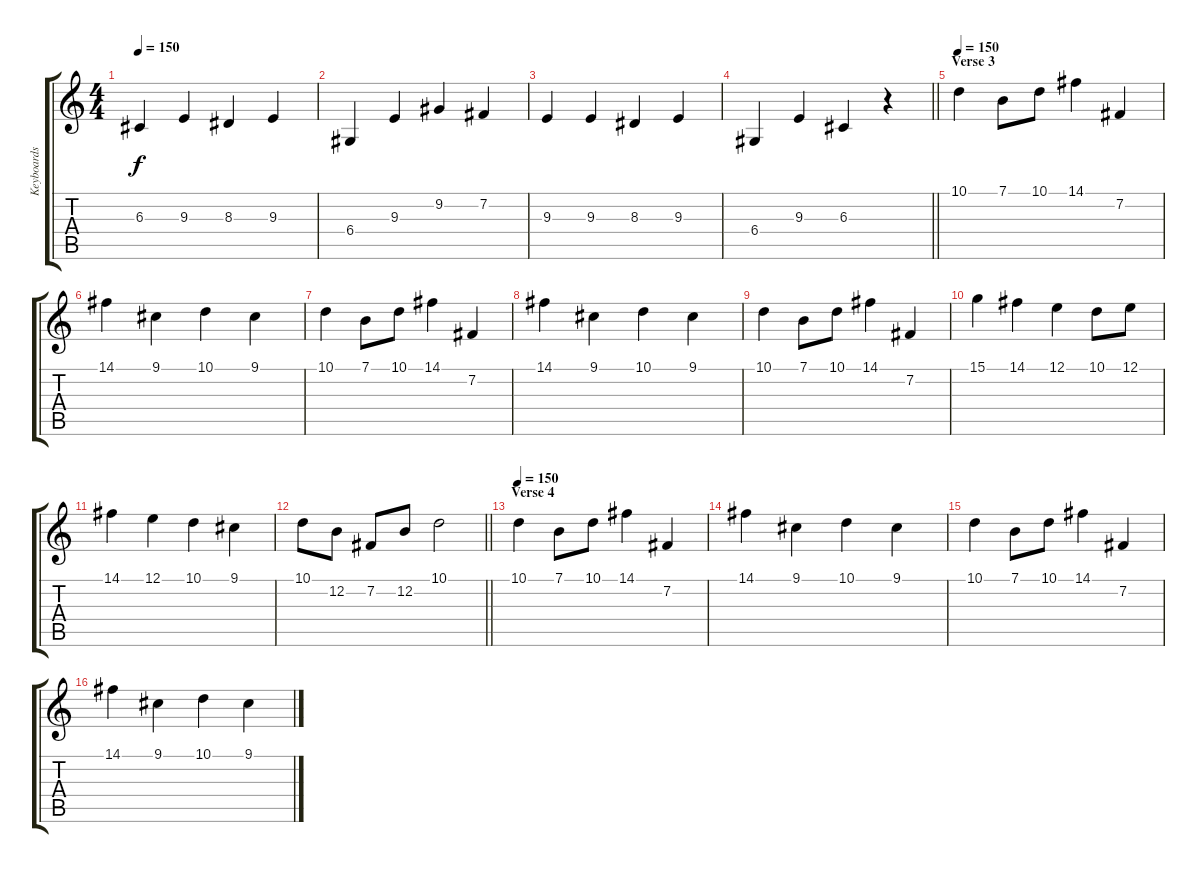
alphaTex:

\track ("Keyboards" "Keyboards") {instrument churchorgan}
\staff {score tabs}
\tuning (E4 B3 G3 D3 A2 E2) {hide}
\ts (4 4)
\tempo 150
\clef g2
\ks c
6.3.4{dy f} 9.3.4 8.3.4 9.3.4 |
6.4.4 9.3.4 9.2.4 7.2.4 |
9.3.4 9.3.4 8.3.4 9.3.4 |
\barLineRight lightlight
6.4.4 9.3.4 6.3.4 r.4 |
\section ("" "Verse 3")
\tempo 150
10.1.4 7.1.8 10.1.8 14.1.4 7.2.4 |
14.1.4 9.1.4 10.1.4 9.1.4 |
10.1.4 7.1.8 10.1.8 14.1.4 7.2.4 |
14.1.4 9.1.4 10.1.4 9.1.4 |
10.1.4 7.1.8 10.1.8 14.1.4 7.2.4 |
15.1.4 14.1.4 12.1.4 10.1.8 12.1.8 |
14.1.4 12.1.4 10.1.4 9.1.4 |
\barLineRight lightlight
10.1.8 12.2.8 7.2.8 12.2.8 10.1.2 |
\section ("" "Verse 4")
\tempo 150
10.1.4 7.1.8 10.1.8 14.1.4 7.2.4 |
14.1.4 9.1.4 10.1.4 9.1.4 |
10.1.4 7.1.8 10.1.8 14.1.4 7.2.4 |
14.1.4 9.1.4 10.1.4 9.1.4
